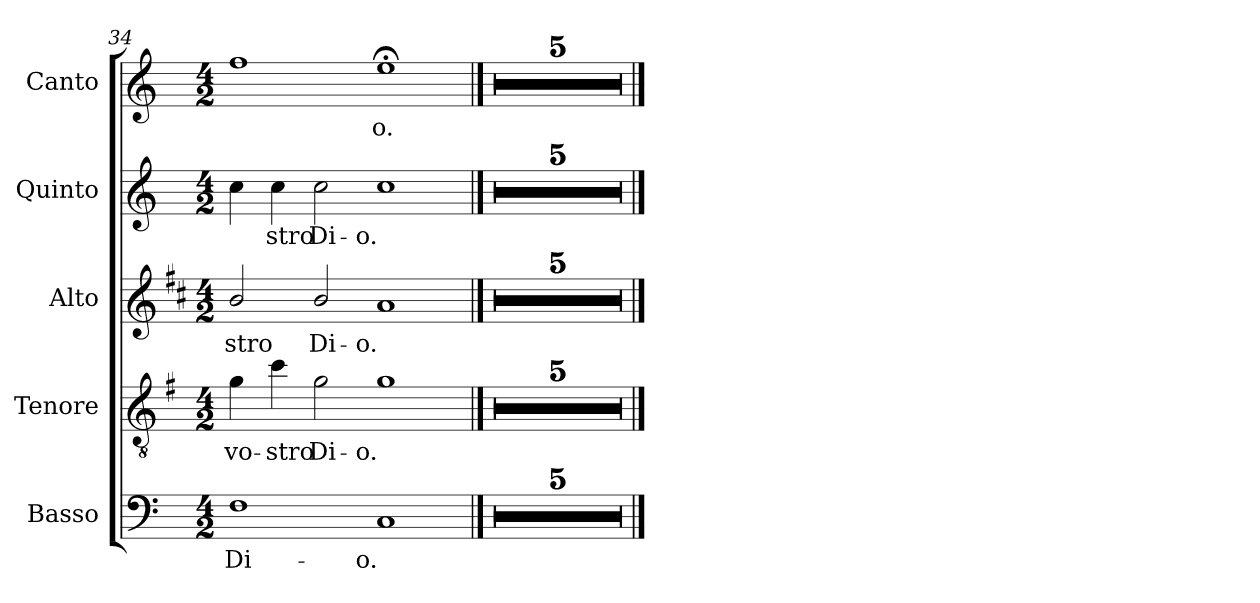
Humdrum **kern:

**kern	**text	**kern	**text	**kern	**text	**kern	**text	**kern	**text
*part5	*part5	*part4	*part4	*part3	*part3	*part2	*part2	*part1	*part1
*staff5	*staff5	*staff4	*staff4	*staff3	*staff3	*staff2	*staff2	*staff1	*staff1
*I"Basso	*	*I"Tenore	*	*I"Alto	*	*I"Quinto	*	*I"Canto	*
*I'B	*	*I'T	*	*I'A	*	*	*	*I'C	*
*clefF4	*	*clefGv2	*	*clefG2	*	*clefG2	*	*clefG2	*
*	*	*ITrd4c7	*	*ITrd1c2	*	*	*	*	*
*k[]	*	*k[]	*	*k[]	*	*k[]	*	*k[]	*
*C:	*	*C:	*	*C:	*	*C:	*	*C:	*
*M4/2	*	*M4/2	*	*M4/2	*	*M4/2	*	*M4/2	*
=34	=34	=34	=34	=34	=34	=34	=34	=34	=34
!	!LO:LY:b	!	!LO:LY:b	!	!LO:LY:b	!	!	!	!
1F	Di-	4c\	vo-	2a/	-stro	4cc\	.	1ff	.
!	!	!	!LO:LY:b	!	!	!	!LO:LY:b	!	!
.	.	4f\	-stro	.	.	4cc\	-stro	.	.
!	!	!	!LO:LY:b	!	!LO:LY:b	!	!LO:LY:b	!	!
.	.	2c\	Di-	2a/	Di-	2cc\	Di-	.	.
!	!LO:LY:b	!	!LO:LY:b	!	!LO:LY:b	!	!LO:LY:b	!	!LO:LY:b
1C	-o.	1c	-o.	1g	-o.	1cc	-o.	1ee;<	-o.
==35	==35	==35	==35	==35	==35	==35	==35	==35	==35
0r	.	0r	.	0r	.	0r	.	0r	.
=36	=36	=36	=36	=36	=36	=36	=36	=36	=36
0r	.	0r	.	0r	.	0r	.	0r	.
=37	=37	=37	=37	=37	=37	=37	=37	=37	=37
0r	.	0r	.	0r	.	0r	.	0r	.
=38	=38	=38	=38	=38	=38	=38	=38	=38	=38
0r	.	0r	.	0r	.	0r	.	0r	.
=39	=39	=39	=39	=39	=39	=39	=39	=39	=39
0r	.	0r	.	0r	.	0r	.	0r	.
==	==	==	==	==	==	==	==	==	==
*-	*-	*-	*-	*-	*-	*-	*-	*-	*-
